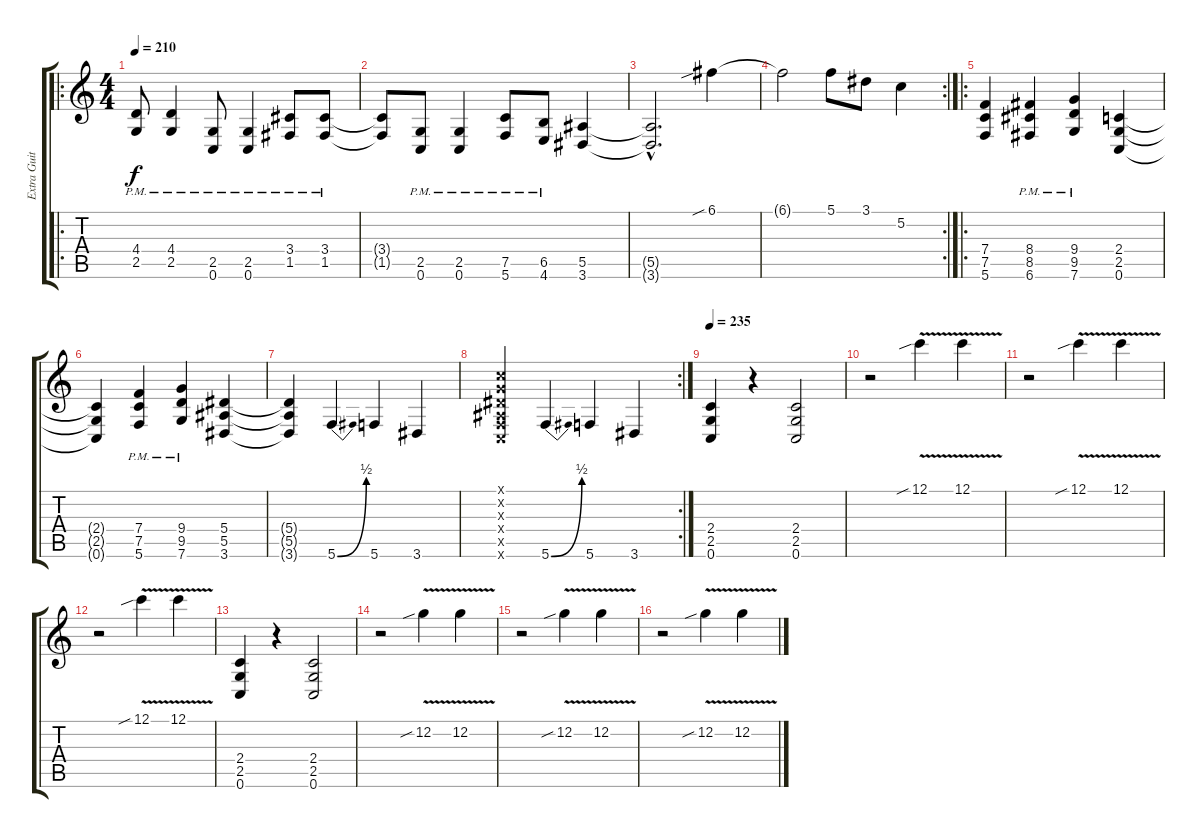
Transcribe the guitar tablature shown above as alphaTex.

\track ("Extra Guitar" "Extra Guit") {instrument distortionguitar}
\staff {score tabs}
\tuning (C4 G3 Eb3 Bb2 F2 C2) {hide}
\ro
\ts (4 4)
\tempo 210
\clef g2
\ks c
(4.4{pm} 2.5{pm}).8{dy f} (4.4{pm} 2.5{pm}).4 (2.5{pm} 0.6{pm}).8 (2.5{pm} 0.6{pm}).4 (3.4{pm} 1.5{pm}).8 (3.4{pm} 1.5{pm}).8 |
(3.4{t} 1.5{t}).8 (2.5{pm} 0.6{pm}).8 (2.5{pm} 0.6{pm}).4 (7.5{pm} 5.6{pm}).8 (6.5{pm} 4.6{pm}).8 (5.5 3.6).4 |
(5.5{hac t} 3.6{hac t}).2{d} 6.1{sib}.4 |
\rc 2
6.1{t}.2 5.1.8 3.1.8 5.2.4 |
\ro
(7.4 7.5 5.6).4 (8.4{pm} 8.5{pm} 6.6{pm}).4 (9.4{pm} 9.5{pm} 7.6{pm}).4 (2.4 2.5 0.6).4 |
(2.4{t} 2.5{t} 0.6{t}).4 (7.4{pm} 7.5{pm} 5.6{pm}).4 (9.4{pm} 9.5{pm} 7.6{pm}).4 (5.4 5.5 3.6).4 |
(5.4{t} 5.5{t} 3.6{t}).4 5.6{be (bend 0 0 60 2)}.4 5.6.4 3.6.4 |
\rc 2
(0.1{x} 0.2{x} 0.3{x} 0.4{x} 0.5{x} 0.6{x}).4 5.6{be (bend 0 0 60 2)}.4 5.6.4 3.6.4 |
\tempo 235
(2.4 2.5 0.6).4 r.4 (2.4 2.5 0.6).2 |
r.2 12.1{v sib}.4 12.1{v}.4 |
r.2 12.1{v sib}.4 12.1{v}.4 |
r.2 12.1{v sib}.4 12.1{v}.4 |
(2.4 2.5 0.6).4 r.4 (2.4 2.5 0.6).2 |
r.2 12.2{v sib}.4 12.2{v}.4 |
r.2 12.2{v sib}.4 12.2{v}.4 |
r.2 12.2{v sib}.4 12.2{v}.4
